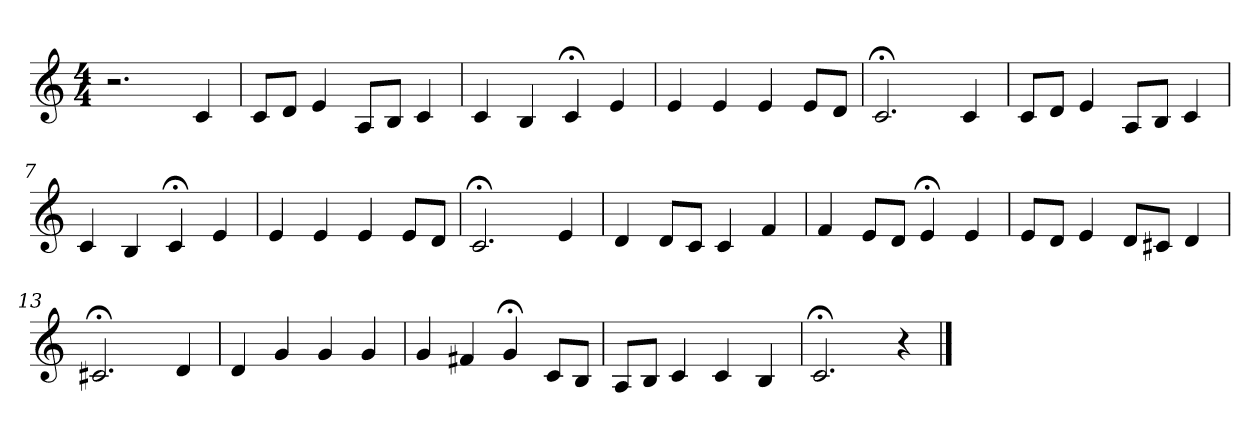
**kern
*part1
*staff1
*clefG2
*k[]
*C:
*M4/4
=1
2.r
4c
=2
8c/L
8d/J
4e
8A/L
8B/J
4c
=3
4c
4B
4c;<
4e
=4
4e
4e
4e
8e/L
8d/J
=5
2.c;<
4c
=6
8c/L
8d/J
4e
8A/L
8B/J
4c
=7
4c
4B
4c;<
4e
=8
4e
4e
4e
8e/L
8d/J
=9
2.c;<
4e
=10
4d
8d/L
8c/J
4c
4f
=11
4f
8e/L
8d/J
4e;<
4e
=12
8e/L
8d/J
4e
8d/L
8c#X/J
4d
=13
2.c#X;<
4d
=14
4d
4g
4g
4g
=15
4g
4f#X
4g;<
8c/L
8B/J
=16
8A/L
8B/J
4c
4c
4B
=17
2.c;<
4r
==
*-
